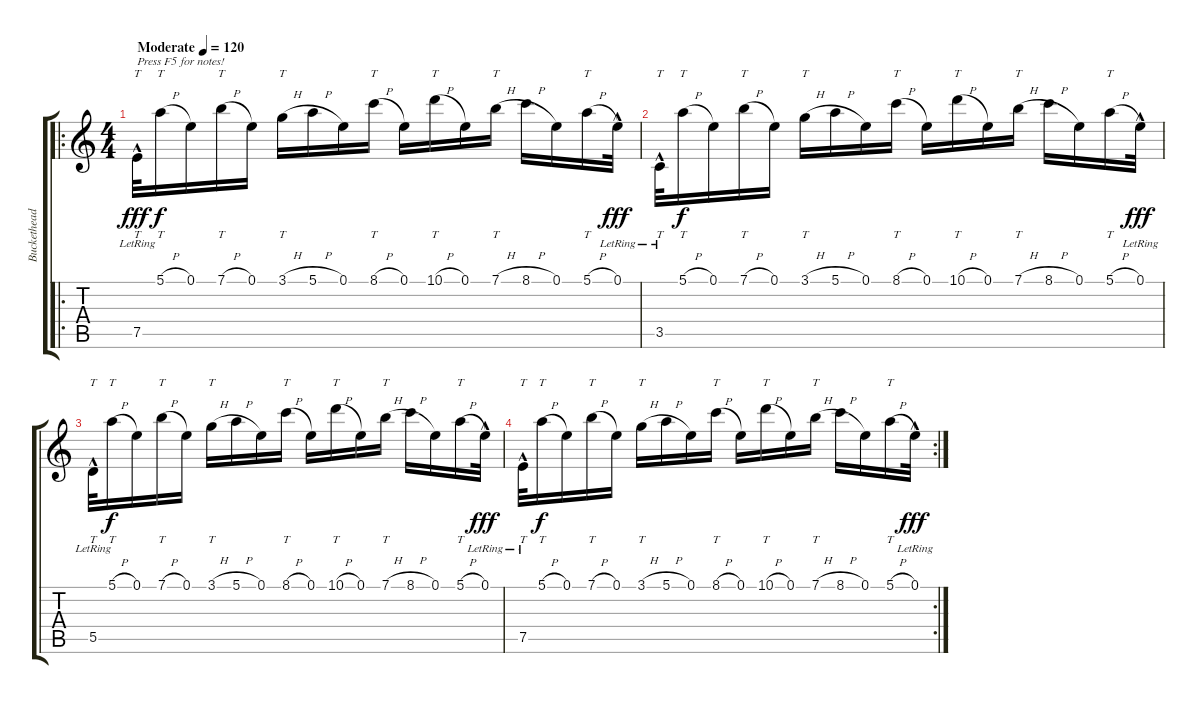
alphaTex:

\track ("Buckethead" "Buckethead") {instrument overdrivenguitar}
\staff {score tabs}
\tuning (E4 B3 G3 D3 A2 E2) {hide}
\ro
\ts (4 4)
\tempo (120 "Moderate")
\clef g2
\ks c
7.5{hac lr}.32{tt txt "Press F5 for notes!" dy fff instrument overdrivenguitar} 5.1{h}.16{tt dy f} 0.1.16 7.1{h}.16{tt} 0.1.16 3.1{h}.16{tt} 5.1{h}.16 0.1.16 8.1{h}.16{tt} 0.1.16 10.1{h}.16{tt} 0.1.16 7.1{h}.16{tt} 8.1{h}.16 0.1.16 5.1{h}.16{tt} 0.1{hac lr}.32{dy fff} |
3.5{hac lr}.32{tt} 5.1{h}.16{tt dy f} 0.1.16 7.1{h}.16{tt} 0.1.16 3.1{h}.16{tt} 5.1{h}.16 0.1.16 8.1{h}.16{tt} 0.1.16 10.1{h}.16{tt} 0.1.16 7.1{h}.16{tt} 8.1{h}.16 0.1.16 5.1{h}.16{tt} 0.1{hac lr}.32{dy fff} |
5.5{hac lr}.32{tt} 5.1{h}.16{tt dy f} 0.1.16 7.1{h}.16{tt} 0.1.16 3.1{h}.16{tt} 5.1{h}.16 0.1.16 8.1{h}.16{tt} 0.1.16 10.1{h}.16{tt} 0.1.16 7.1{h}.16{tt} 8.1{h}.16 0.1.16 5.1{h}.16{tt} 0.1{hac lr}.32{dy fff} |
\rc 2
7.5{hac lr}.32{tt} 5.1{h}.16{tt dy f} 0.1.16 7.1{h}.16{tt} 0.1.16 3.1{h}.16{tt} 5.1{h}.16 0.1.16 8.1{h}.16{tt} 0.1.16 10.1{h}.16{tt} 0.1.16 7.1{h}.16{tt} 8.1{h}.16 0.1.16 5.1{h}.16{tt} 0.1{hac lr}.32{dy fff}
